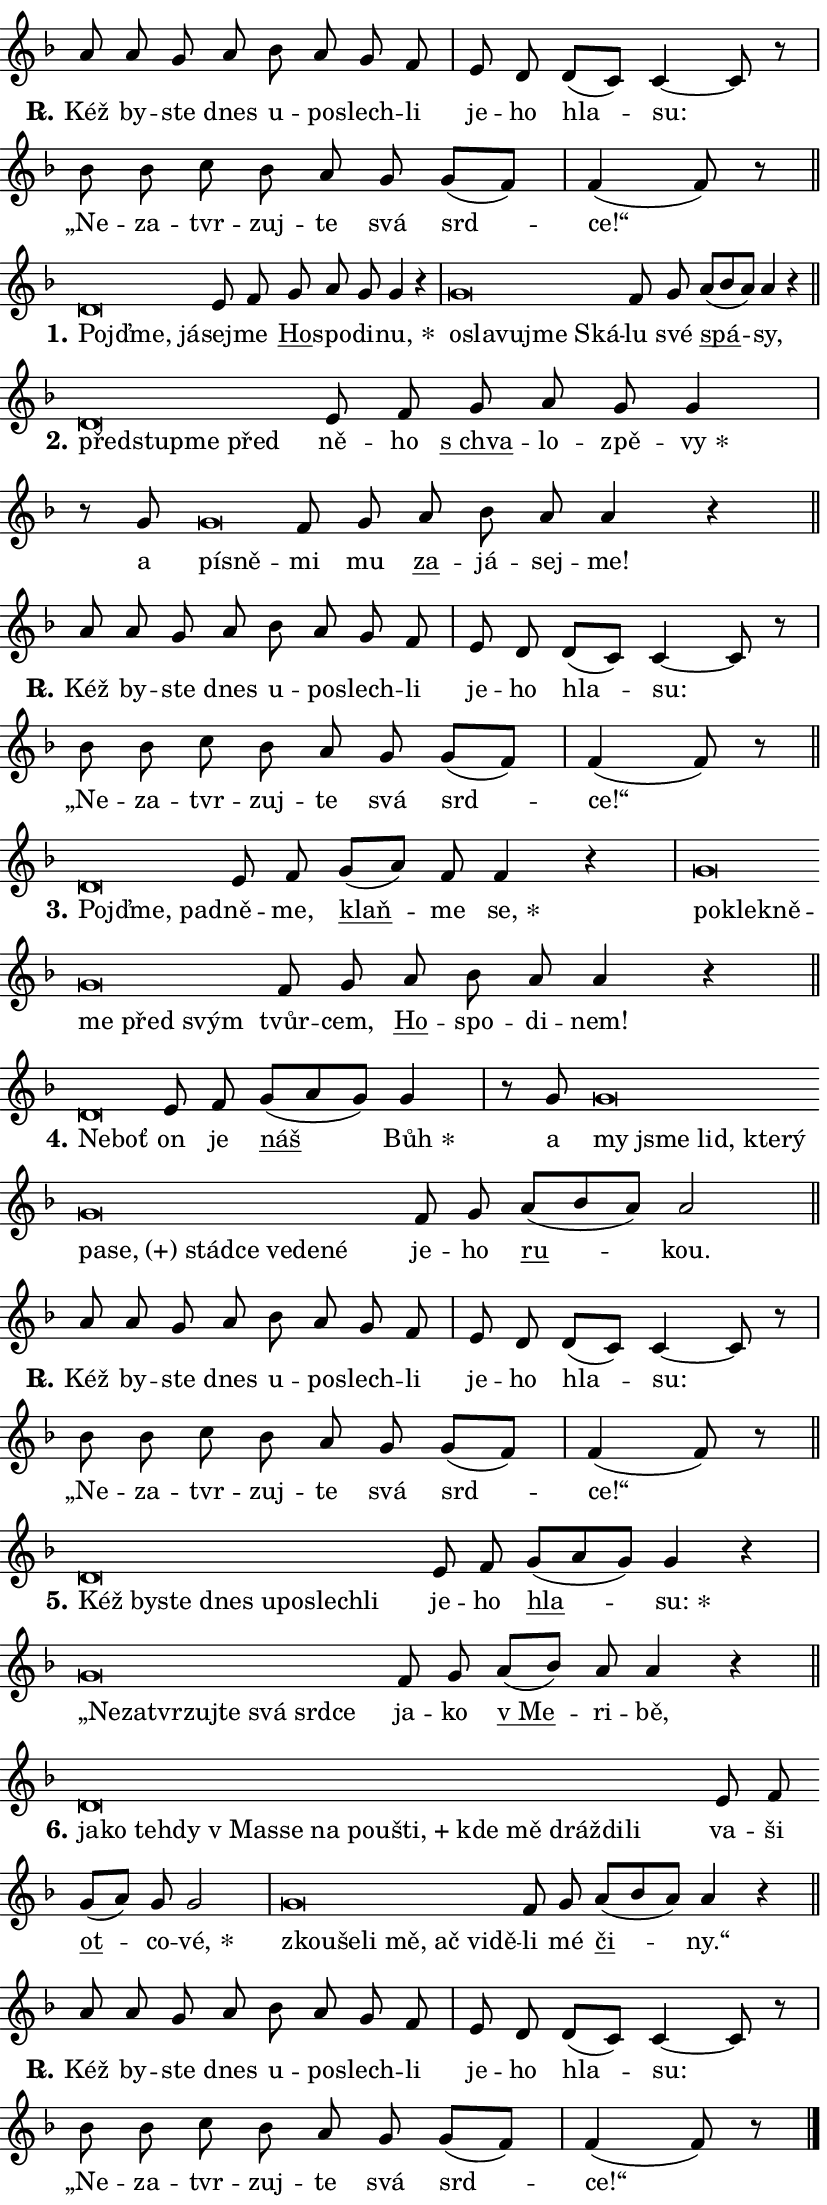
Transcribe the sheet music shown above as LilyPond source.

\version "2.24.0"
\header { tagline = "" }
\paper {
  indent = 0\cm
  top-margin = 0\cm
  right-margin = 0.13\cm % to fit lyric hyphens
  bottom-margin = 0\cm
  left-margin = 0\cm
  paper-width = 14\cm
  page-breaking = #ly:one-page-breaking
  system-system-spacing.basic-distance = #11
  score-system-spacing.basic-distance = #11
  ragged-last = ##f
}


%% Author: Thomas Morley
%% https://lists.gnu.org/archive/html/lilypond-user/2020-05/msg00002.html
#(define (line-position grob)
"Returns position of @var[grob} in current system:
   @code{'start}, if at first time-step
   @code{'end}, if at last time-step
   @code{'middle} otherwise
"
  (let* ((col (ly:item-get-column grob))
         (ln (ly:grob-object col 'left-neighbor))
         (rn (ly:grob-object col 'right-neighbor))
         (col-to-check-left (if (ly:grob? ln) ln col))
         (col-to-check-right (if (ly:grob? rn) rn col))
         (break-dir-left
           (and
             (ly:grob-property col-to-check-left 'non-musical #f)
             (ly:item-break-dir col-to-check-left)))
         (break-dir-right
           (and
             (ly:grob-property col-to-check-right 'non-musical #f)
             (ly:item-break-dir col-to-check-right))))
        (cond ((eqv? 1 break-dir-left) 'start)
              ((eqv? -1 break-dir-right) 'end)
              (else 'middle))))

#(define (tranparent-at-line-position vctor)
  (lambda (grob)
  "Relying on @code{line-position} select the relevant enry from @var{vctor}.
Used to determine transparency,"
    (case (line-position grob)
      ((end) (not (vector-ref vctor 0)))
      ((middle) (not (vector-ref vctor 1)))
      ((start) (not (vector-ref vctor 2))))))

noteHeadBreakVisibility =
#(define-music-function (break-visibility)(vector?)
"Makes @code{NoteHead}s transparent relying on @var{break-visibility}"
#{
  \override NoteHead.transparent =
    #(tranparent-at-line-position break-visibility)
#})

#(define delete-ledgers-for-transparent-note-heads
  (lambda (grob)
    "Reads whether a @code{NoteHead} is transparent.
If so this @code{NoteHead} is removed from @code{'note-heads} from
@var{grob}, which is supposed to be @code{LedgerLineSpanner}.
As a result ledgers are not printed for this @code{NoteHead}"
    (let* ((nhds-array (ly:grob-object grob 'note-heads))
           (nhds-list
             (if (ly:grob-array? nhds-array)
                 (ly:grob-array->list nhds-array)
                 '()))
           ;; Relies on the transparent-property being done before
           ;; Staff.LedgerLineSpanner.after-line-breaking is executed.
           ;; This is fragile ...
           (to-keep
             (remove
               (lambda (nhd)
                 (ly:grob-property nhd 'transparent #f))
               nhds-list)))
      ;; TODO find a better method to iterate over grob-arrays, similiar
      ;; to filter/remove etc for lists
      ;; For now rebuilt from scratch
      (set! (ly:grob-object grob 'note-heads)  '())
      (for-each
        (lambda (nhd)
          (ly:pointer-group-interface::add-grob grob 'note-heads nhd))
        to-keep))))

squashNotes = {
  \override NoteHead.X-extent = #'(-0.2 . 0.2)
  \override NoteHead.Y-extent = #'(-0.75 . 0)
  \override NoteHead.stencil =
    #(lambda (grob)
       (let ((pos (ly:grob-property grob 'staff-position)))
         (begin
           (if (< pos -7) (display "ERROR: Lower brevis then expected\n") (display ""))
           (if (<= pos -6) ly:text-interface::print ly:note-head::print))))
}
unSquashNotes = {
  \revert NoteHead.X-extent
  \revert NoteHead.Y-extent
  \revert NoteHead.stencil
}

hideNotes = \noteHeadBreakVisibility #begin-of-line-visible
unHideNotes = \noteHeadBreakVisibility #all-visible

% work-around for resetting accidentals
% https://lilypond.org/doc/v2.23/Documentation/notation/displaying-rhythms#unmetered-music
cadenzaMeasure = {
  \cadenzaOff
  \partial 1024 s1024
  \cadenzaOn
}

#(define-markup-command (accent layout props text) (markup?)
  "Underline accented syllable"
  (interpret-markup layout props
    #{\markup \override #'(offset . 4.3) \underline { #text }#}))

responsum = \markup \concat {
  "R" \hspace #-1.05 \path #0.1 #'((moveto 0 0.07) (lineto 0.9 0.8)) \hspace #0.05 "."
}

spaceSize = #0.6828661417322834 % exact space size for TeX Gyre Schola

\layout {
  \context {
    \Staff
    \remove "Time_signature_engraver"
    \override LedgerLineSpanner.after-line-breaking = #delete-ledgers-for-transparent-note-heads
  }
  \context {
    \Lyrics {
      \override LyricSpace.minimum-distance = \spaceSize
      \override LyricText.font-name = #"TeX Gyre Schola"
      \override LyricText.font-size = 1
      \override StanzaNumber.font-name = #"TeX Gyre Schola Bold"
      \override StanzaNumber.font-size = 1
    }
  }
  \context {
    \Score 
    \override NoteHead.text =
      #(lambda (grob) 
        (let ((pos (ly:grob-property grob 'staff-position)))
          #{\markup {
            \combine
              \halign #-0.55 \raise #(if (= pos -6) 0 0.5) \override #'(thickness . 2) \draw-line #'(3.2 . 0)
              \musicglyph "noteheads.sM1"
          }#}))
  }
}

% magnetic-lyrics.ily
%
%   written by
%     Jean Abou Samra <jean@abou-samra.fr>
%     Werner Lemberg <wl@gnu.org>
%
%   adapted by
%     Jiri Hon <jiri.hon@gmail.com>
%
% Version 2022-Apr-15

% https://www.mail-archive.com/lilypond-user@gnu.org/msg149350.html

#(define (Left_hyphen_pointer_engraver context)
   "Collect syllable-hyphen-syllable occurrences in lyrics and store
them in properties.  This engraver only looks to the left.  For
example, if the lyrics input is @code{foo -- bar}, it does the
following.

@itemize @bullet
@item
Set the @code{text} property of the @code{LyricHyphen} grob between
@q{foo} and @q{bar} to @code{foo}.

@item
Set the @code{left-hyphen} property of the @code{LyricText} grob with
text @q{foo} to the @code{LyricHyphen} grob between @q{foo} and
@q{bar}.
@end itemize

Use this auxiliary engraver in combination with the
@code{lyric-@/text::@/apply-@/magnetic-@/offset!} hook."
   (let ((hyphen #f)
         (text #f))
     (make-engraver
      (acknowledgers
       ((lyric-syllable-interface engraver grob source-engraver)
        (set! text grob)))
      (end-acknowledgers
       ((lyric-hyphen-interface engraver grob source-engraver)
        ;(when (not (grob::has-interface grob 'lyric-space-interface))
          (set! hyphen grob)));)
      ((stop-translation-timestep engraver)
       (when (and text hyphen)
         (ly:grob-set-object! text 'left-hyphen hyphen))
       (set! text #f)
       (set! hyphen #f)))))

#(define (lyric-text::apply-magnetic-offset! grob)
   "If the space between two syllables is less than the value in
property @code{LyricText@/.details@/.squash-threshold}, move the right
syllable to the left so that it gets concatenated with the left
syllable.

Use this function as a hook for
@code{LyricText@/.after-@/line-@/breaking} if the
@code{Left_@/hyphen_@/pointer_@/engraver} is active."
   (let ((hyphen (ly:grob-object grob 'left-hyphen #f)))
     (when hyphen
       (let ((left-text (ly:spanner-bound hyphen LEFT)))
         (when (grob::has-interface left-text 'lyric-syllable-interface)
           (let* ((common (ly:grob-common-refpoint grob left-text X))
                  (this-x-ext (ly:grob-extent grob common X))
                  (left-x-ext
                   (begin
                     ;; Trigger magnetism for left-text.
                     (ly:grob-property left-text 'after-line-breaking)
                     (ly:grob-extent left-text common X)))
                  ;; `delta` is the gap width between two syllables.
                  (delta (- (interval-start this-x-ext)
                            (interval-end left-x-ext)))
                  (details (ly:grob-property grob 'details))
                  (threshold (assoc-get 'squash-threshold details 0.2)))
             (when (< delta threshold)
               (let* (;; We have to manipulate the input text so that
                      ;; ligatures crossing syllable boundaries are not
                      ;; disabled.  For languages based on the Latin
                      ;; script this is essentially a beautification.
                      ;; However, for non-Western scripts it can be a
                      ;; necessity.
                      (lt (ly:grob-property left-text 'text))
                      (rt (ly:grob-property grob 'text))
                      (is-space (grob::has-interface hyphen 'lyric-space-interface))
                      (space (if is-space " " ""))
                      (extra-delta (if is-space spaceSize 0))
                      ;; Append new syllable.
                      (ltrt-space (if (and (string? lt) (string? rt))
                                (string-append lt space rt)
                                (make-concat-markup (list lt space rt))))
                      ;; Right-align `ltrt` to the right side.
                      (ltrt-space-markup (grob-interpret-markup
                               grob
                               (make-translate-markup
                                (cons (interval-length this-x-ext) 0)
                                (make-right-align-markup ltrt-space)))))
                 (begin
                   ;; Don't print `left-text`.
                   (ly:grob-set-property! left-text 'stencil #f)
                   ;; Set text and stencil (which holds all collected
                   ;; syllables so far) and shift it to the left.
                   (ly:grob-set-property! grob 'text ltrt-space)
                   (ly:grob-set-property! grob 'stencil ltrt-space-markup)
                   (ly:grob-translate-axis! grob (- (- delta extra-delta)) X))))))))))


#(define (lyric-hyphen::displace-bounds-first grob)
   ;; Make very sure this callback isn't triggered too early.
   (let ((left (ly:spanner-bound grob LEFT))
         (right (ly:spanner-bound grob RIGHT)))
     (ly:grob-property left 'after-line-breaking)
     (ly:grob-property right 'after-line-breaking)
     (ly:lyric-hyphen::print grob)))

squashThreshold = #0.4

\layout {
  \context {
    \Lyrics
    \consists #Left_hyphen_pointer_engraver
    \override LyricText.after-line-breaking =
      #lyric-text::apply-magnetic-offset!
    \override LyricHyphen.stencil = #lyric-hyphen::displace-bounds-first
    \override LyricText.details.squash-threshold = \squashThreshold
    \override LyricHyphen.minimum-distance = 0
    \override LyricHyphen.minimum-length = \squashThreshold
  }
}

squashText = \override LyricText.details.squash-threshold = 9999
unSquashText = \override LyricText.details.squash-threshold = \squashThreshold

leftText = \override LyricText.self-alignment-X = #LEFT
unLeftText = \revert LyricText.self-alignment-X

starOffset = #(lambda (grob) 
                (let ((x_offset (ly:self-alignment-interface::aligned-on-x-parent grob)))
                  (if (= x_offset 0) 0 (+ x_offset 1.2))))

star = #(define-music-function (syllable)(string?)
"Append star separator at the end of a syllable"
#{
  \once \override LyricText.X-offset = #starOffset
  \lyricmode { \markup {
    #syllable
    \override #'((font-name . "TeX Gyre Schola Bold")) \hspace #0.2 \lower #0.65 \larger "*"
  } }
#})

starAccent = #(define-music-function (syllable)(string?)
"Append star separator at the end of a syllable and make accent"
#{
  \once \override LyricText.X-offset = #starOffset
  \lyricmode { \markup {
    \accent #syllable
    \override #'((font-name . "TeX Gyre Schola Bold")) \hspace #0.2 \lower #0.65 \larger "*"
  } }
#})

breath = #(define-music-function (syllable)(string?)
"Append breathing indicator at the end of a syllable"
#{
  \lyricmode { \markup { #syllable "+" } }
#})

optionalBreath = #(define-music-function (syllable)(string?)
"Append optional breathing indicator at the end of a syllable"
#{
  \lyricmode { \markup { #syllable "(+)" } }
#})


\score {
    <<
        \new Voice = "melody" { \cadenzaOn \key f \major \relative { a'8 a g a bes a g f \cadenzaMeasure \bar "|" e d \bar "" d[( c)] c4~ c8 r8 \cadenzaMeasure \bar "|" bes' bes c bes a g g[( f)] \cadenzaMeasure \bar "|" f4( f8)] r \cadenzaMeasure \bar "||" \break } }
        \new Lyrics \lyricsto "melody" { \lyricmode { \set stanza = \responsum
Kéž by -- ste dnes u -- po -- slech -- li je -- ho hla -- su: „Ne -- za -- tvr -- zuj -- te svá srd -- ce!“ } }
    >>
    \layout {}
}

\score {
    <<
        \new Voice = "melody" { \cadenzaOn \key f \major \relative { \squashNotes d'\breve*1/16 \hideNotes \breve*1/16 \breve*1/16 \bar "" \unHideNotes \unSquashNotes e8 f \bar "" g a g g4 r \cadenzaMeasure \bar "|" \squashNotes g\breve*1/16 \hideNotes \breve*1/16 \bar "" \breve*1/16 \bar "" \breve*1/16 \breve*1/16 \bar "" \unHideNotes \unSquashNotes f8 g \bar "" a[( bes a)] a4 r \cadenzaMeasure \bar "||" \break } }
        \new Lyrics \lyricsto "melody" { \lyricmode { \set stanza = "1."
\leftText Pojď -- \squashText me, já -- \unLeftText \unSquashText sej -- me \markup \accent Ho -- spo -- di -- \star nu, \leftText o -- \squashText sla -- vu -- jme Ská -- \unLeftText \unSquashText lu své \markup \accent spá -- sy, } }
    >>
    \layout {}
}

\score {
    <<
        \new Voice = "melody" { \cadenzaOn \key f \major \relative { \squashNotes d'\breve*1/16 \hideNotes \breve*1/16 \bar "" \breve*1/16 \breve*1/16 \bar "" \unHideNotes \unSquashNotes e8 f \bar "" g a g g4 \cadenzaMeasure \bar "|" r8 g \squashNotes g\breve*1/16 \hideNotes \breve*1/16 \bar "" \unHideNotes \unSquashNotes f8 g \bar "" a bes a a4 r \cadenzaMeasure \bar "||" \break } }
        \new Lyrics \lyricsto "melody" { \lyricmode { \set stanza = "2."
\leftText před -- \squashText stup -- me před \unLeftText \unSquashText ně -- ho \markup \accent "s chva" -- lo -- zpě -- \star vy a \leftText pí -- \squashText sně -- \unLeftText \unSquashText mi mu \markup \accent za -- já -- sej -- me! } }
    >>
    \layout {}
}

\score {
    <<
        \new Voice = "melody" { \cadenzaOn \key f \major \relative { a'8 a g a bes a g f \cadenzaMeasure \bar "|" e d \bar "" d[( c)] c4~ c8 r8 \cadenzaMeasure \bar "|" bes' bes c bes a g g[( f)] \cadenzaMeasure \bar "|" f4( f8)] r \cadenzaMeasure \bar "||" \break } }
        \new Lyrics \lyricsto "melody" { \lyricmode { \set stanza = \responsum
Kéž by -- ste dnes u -- po -- slech -- li je -- ho hla -- su: „Ne -- za -- tvr -- zuj -- te svá srd -- ce!“ } }
    >>
    \layout {}
}

\score {
    <<
        \new Voice = "melody" { \cadenzaOn \key f \major \relative { \squashNotes d'\breve*1/16 \hideNotes \breve*1/16 \breve*1/16 \bar "" \unHideNotes \unSquashNotes e8 f \bar "" g[( a)] f f4 r \cadenzaMeasure \bar "|" \squashNotes g\breve*1/16 \hideNotes \breve*1/16 \bar "" \breve*1/16 \bar "" \breve*1/16 \bar "" \breve*1/16 \breve*1/16 \bar "" \unHideNotes \unSquashNotes f8 g \bar "" a bes a a4 r \cadenzaMeasure \bar "||" \break } }
        \new Lyrics \lyricsto "melody" { \lyricmode { \set stanza = "3."
\leftText Pojď -- \squashText me, pad -- \unLeftText \unSquashText ně -- me, \markup \accent klaň -- me \star se, \leftText po -- \squashText kle -- kně -- me před svým \unLeftText \unSquashText tvůr -- cem, \markup \accent Ho -- spo -- di -- nem! } }
    >>
    \layout {}
}

\score {
    <<
        \new Voice = "melody" { \cadenzaOn \key f \major \relative { \squashNotes d'\breve*1/16 \hideNotes \breve*1/16 \bar "" \unHideNotes \unSquashNotes e8 f \bar "" g[( a g)] g4 \cadenzaMeasure \bar "|" r8 g \squashNotes g\breve*1/16 \hideNotes \breve*1/16 \bar "" \breve*1/16 \bar "" \breve*1/16 \bar "" \breve*1/16 \bar "" \breve*1/16 \bar "" \breve*1/16 \bar "" \breve*1/16 \bar "" \breve*1/16 \bar "" \breve*1/16 \bar "" \breve*1/16 \breve*1/16 \bar "" \unHideNotes \unSquashNotes f8 g \bar "" a[( bes a)] a2 \cadenzaMeasure \bar "||" \break } }
        \new Lyrics \lyricsto "melody" { \lyricmode { \set stanza = "4."
\leftText Ne -- \squashText boť \unLeftText \unSquashText on je \markup \accent náš \star Bůh a \leftText my \squashText jsme lid, kte -- rý pa -- \optionalBreath se, stád -- ce ve -- de -- né \unLeftText \unSquashText je -- ho \markup \accent ru -- kou. } }
    >>
    \layout {}
}

\score {
    <<
        \new Voice = "melody" { \cadenzaOn \key f \major \relative { a'8 a g a bes a g f \cadenzaMeasure \bar "|" e d \bar "" d[( c)] c4~ c8 r8 \cadenzaMeasure \bar "|" bes' bes c bes a g g[( f)] \cadenzaMeasure \bar "|" f4( f8)] r \cadenzaMeasure \bar "||" \break } }
        \new Lyrics \lyricsto "melody" { \lyricmode { \set stanza = \responsum
Kéž by -- ste dnes u -- po -- slech -- li je -- ho hla -- su: „Ne -- za -- tvr -- zuj -- te svá srd -- ce!“ } }
    >>
    \layout {}
}

\score {
    <<
        \new Voice = "melody" { \cadenzaOn \key f \major \relative { \squashNotes d'\breve*1/16 \hideNotes \breve*1/16 \bar "" \breve*1/16 \bar "" \breve*1/16 \bar "" \breve*1/16 \bar "" \breve*1/16 \bar "" \breve*1/16 \breve*1/16 \bar "" \unHideNotes \unSquashNotes e8 f \bar "" g[( a g)] g4 r \cadenzaMeasure \bar "|" \squashNotes g\breve*1/16 \hideNotes \breve*1/16 \bar "" \breve*1/16 \bar "" \breve*1/16 \bar "" \breve*1/16 \bar "" \breve*1/16 \bar "" \breve*1/16 \breve*1/16 \bar "" \unHideNotes \unSquashNotes f8 g \bar "" a[( bes)] a a4 r \cadenzaMeasure \bar "||" \break } }
        \new Lyrics \lyricsto "melody" { \lyricmode { \set stanza = "5."
\leftText Kéž \squashText by -- ste dnes u -- po -- slech -- li \unLeftText \unSquashText je -- ho \markup \accent hla -- \star su: \leftText „Ne -- \squashText za -- tvr -- zuj -- te svá srd -- ce \unLeftText \unSquashText ja -- ko \markup \accent "v Me" -- ri -- bě, } }
    >>
    \layout {}
}

\score {
    <<
        \new Voice = "melody" { \cadenzaOn \key f \major \relative { \squashNotes d'\breve*1/16 \hideNotes \breve*1/16 \bar "" \breve*1/16 \bar "" \breve*1/16 \bar "" \breve*1/16 \bar "" \breve*1/16 \bar "" \breve*1/16 \bar "" \breve*1/16 \bar "" \breve*1/16 \bar "" \breve*1/16 \bar "" \breve*1/16 \bar "" \breve*1/16 \bar "" \breve*1/16 \breve*1/16 \bar "" \unHideNotes \unSquashNotes e8 f \bar "" g[( a)] g g2 \cadenzaMeasure \bar "|" \squashNotes g\breve*1/16 \hideNotes \breve*1/16 \bar "" \breve*1/16 \bar "" \breve*1/16 \bar "" \breve*1/16 \bar "" \breve*1/16 \breve*1/16 \bar "" \unHideNotes \unSquashNotes f8 g \bar "" a[( bes a)] a4 r \cadenzaMeasure \bar "||" \break } }
        \new Lyrics \lyricsto "melody" { \lyricmode { \set stanza = "6."
\leftText ja -- \squashText ko teh -- dy "v Ma" -- sse na pou -- \breath "šti," kde mě dráž -- di -- li \unLeftText \unSquashText va -- ši \markup \accent ot -- co -- \star vé, \leftText zkou -- \squashText še -- li mě, ač vi -- dě -- \unLeftText \unSquashText li mé \markup \accent či -- ny.“ } }
    >>
    \layout {}
}

\score {
    <<
        \new Voice = "melody" { \cadenzaOn \key f \major \relative { a'8 a g a bes a g f \cadenzaMeasure \bar "|" e d \bar "" d[( c)] c4~ c8 r8 \cadenzaMeasure \bar "|" bes' bes c bes a g g[( f)] \cadenzaMeasure \bar "|" f4( f8)] r \cadenzaMeasure \bar "||" \break } \bar "|." }
        \new Lyrics \lyricsto "melody" { \lyricmode { \set stanza = \responsum
Kéž by -- ste dnes u -- po -- slech -- li je -- ho hla -- su: „Ne -- za -- tvr -- zuj -- te svá srd -- ce!“ } }
    >>
    \layout {}
}
